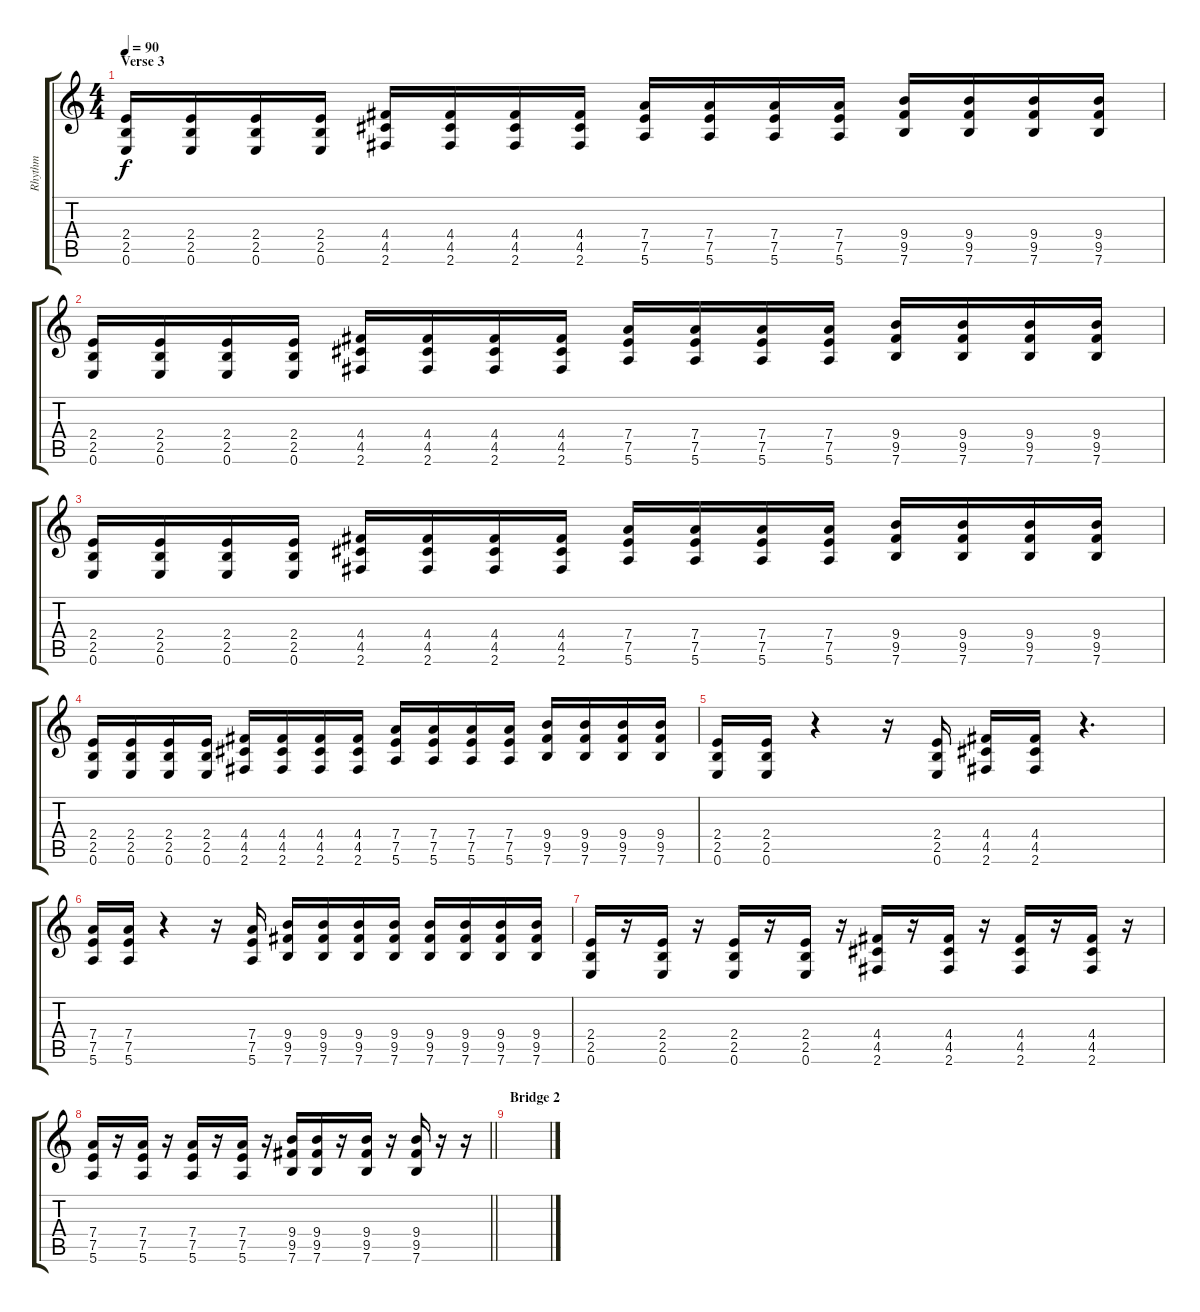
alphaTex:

\track ("Rhythm" "Rhythm") {instrument overdrivenguitar}
\staff {score tabs}
\tuning (E4 B3 G3 D3 A2 E2) {hide}
\ts (4 4)
\section ("" "Verse 3")
\tempo 90
\clef g2
\ks c
(2.4 2.5 0.6).16{dy f instrument overdrivenguitar} (2.4 2.5 0.6).16 (2.4 2.5 0.6).16 (2.4 2.5 0.6).16 (4.4 4.5 2.6).16 (4.4 4.5 2.6).16 (4.4 4.5 2.6).16 (4.4 4.5 2.6).16 (7.4 7.5 5.6).16 (7.4 7.5 5.6).16 (7.4 7.5 5.6).16 (7.4 7.5 5.6).16 (9.4 9.5 7.6).16 (9.4 9.5 7.6).16 (9.4 9.5 7.6).16 (9.4 9.5 7.6).16 |
(2.4 2.5 0.6).16 (2.4 2.5 0.6).16 (2.4 2.5 0.6).16 (2.4 2.5 0.6).16 (4.4 4.5 2.6).16 (4.4 4.5 2.6).16 (4.4 4.5 2.6).16 (4.4 4.5 2.6).16 (7.4 7.5 5.6).16 (7.4 7.5 5.6).16 (7.4 7.5 5.6).16 (7.4 7.5 5.6).16 (9.4 9.5 7.6).16 (9.4 9.5 7.6).16 (9.4 9.5 7.6).16 (9.4 9.5 7.6).16 |
(2.4 2.5 0.6).16 (2.4 2.5 0.6).16 (2.4 2.5 0.6).16 (2.4 2.5 0.6).16 (4.4 4.5 2.6).16 (4.4 4.5 2.6).16 (4.4 4.5 2.6).16 (4.4 4.5 2.6).16 (7.4 7.5 5.6).16 (7.4 7.5 5.6).16 (7.4 7.5 5.6).16 (7.4 7.5 5.6).16 (9.4 9.5 7.6).16 (9.4 9.5 7.6).16 (9.4 9.5 7.6).16 (9.4 9.5 7.6).16 |
(2.4 2.5 0.6).16 (2.4 2.5 0.6).16 (2.4 2.5 0.6).16 (2.4 2.5 0.6).16 (4.4 4.5 2.6).16 (4.4 4.5 2.6).16 (4.4 4.5 2.6).16 (4.4 4.5 2.6).16 (7.4 7.5 5.6).16 (7.4 7.5 5.6).16 (7.4 7.5 5.6).16 (7.4 7.5 5.6).16 (9.4 9.5 7.6).16 (9.4 9.5 7.6).16 (9.4 9.5 7.6).16 (9.4 9.5 7.6).16 |
(2.4 2.5 0.6).16 (2.4 2.5 0.6).16 r.4 r.16 (2.4 2.5 0.6).16 (4.4 4.5 2.6).16 (4.4 4.5 2.6).16 r.4{d} |
(7.4 7.5 5.6).16 (7.4 7.5 5.6).16 r.4 r.16 (7.4 7.5 5.6).16 (9.4 9.5 7.6).16 (9.4 9.5 7.6).16 (9.4 9.5 7.6).16 (9.4 9.5 7.6).16 (9.4 9.5 7.6).16 (9.4 9.5 7.6).16 (9.4 9.5 7.6).16 (9.4 9.5 7.6).16 |
(2.4 2.5 0.6).16 r.16 (2.4 2.5 0.6).16 r.16 (2.4 2.5 0.6).16 r.16 (2.4 2.5 0.6).16 r.16 (4.4 4.5 2.6).16 r.16 (4.4 4.5 2.6).16 r.16 (4.4 4.5 2.6).16 r.16 (4.4 4.5 2.6).16 r.16 |
\barLineRight lightlight
(7.4 7.5 5.6).16 r.16 (7.4 7.5 5.6).16 r.16 (7.4 7.5 5.6).16 r.16 (7.4 7.5 5.6).16 r.16 (9.4 9.5 7.6).16 (9.4 9.5 7.6).16 r.16 (9.4 9.5 7.6).16 r.16 (9.4 9.5 7.6).16 r.16 r.16 |
\section ("" "Bridge 2")
